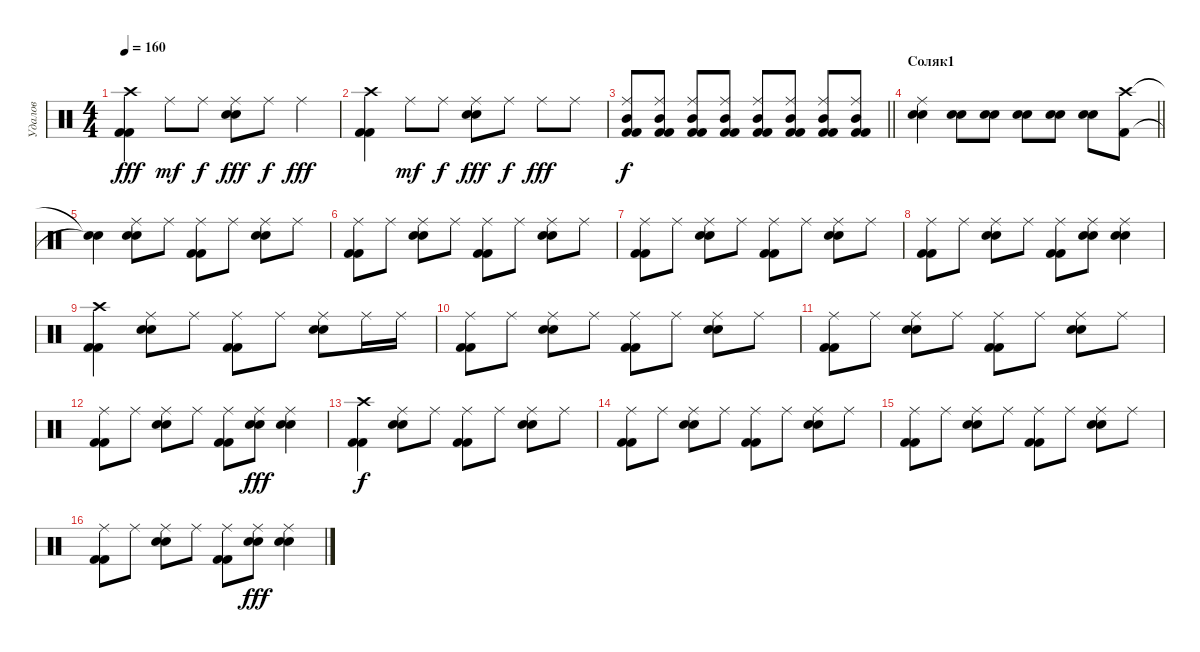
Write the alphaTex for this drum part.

\track ("Удалов" "Удалов") {instrument percussion}
\staff {score}
\articulation defaults
\ts (4 4)
\tempo 160
\clef neutral
\ks c
("Crash high (hit)" "Kick (hit) 2" "Kick (hit) 2").4{dy fff} "Ride (middle)".8{dy mf} "Ride (middle)".8{dy f} ("Ride (middle)" "Electric Snare (hit)" "Electric Snare (hit)").8{dy fff} "Ride (middle)".8{dy f} "Ride (middle)".4{dy fff} |
("Crash high (hit)" "Kick (hit) 2" "Kick (hit) 2").4 "Ride (middle)".8{dy mf} "Ride (middle)".8{dy f} ("Ride (middle)" "Electric Snare (hit)" "Electric Snare (hit)").8{dy fff} "Ride (middle)".8{dy f} "Ride (middle)".8{dy fff} "Ride (middle)".8 |
\barLineRight lightlight
("Ride (middle)" "Mid Tom (hit)" "Kick (hit) 2" "Kick (hit) 2").8{dy f} ("Ride (middle)" "Mid Tom (hit)" "Kick (hit) 2" "Kick (hit) 2").8 ("Ride (middle)" "Mid Tom (hit)" "Kick (hit) 2" "Kick (hit) 2").8 ("Ride (middle)" "Mid Tom (hit)" "Kick (hit) 2" "Kick (hit) 2").8 ("Ride (middle)" "Mid Tom (hit)" "Kick (hit) 2" "Kick (hit) 2").8 ("Ride (middle)" "Mid Tom (hit)" "Kick (hit) 2" "Kick (hit) 2").8 ("Ride (middle)" "Mid Tom (hit)" "Kick (hit) 2" "Kick (hit) 2").8 ("Ride (middle)" "Mid Tom (hit)" "Kick (hit) 2" "Kick (hit) 2").8 |
\section ("" "Соляк1")
\barLineRight lightlight
("Ride (middle)" "Electric Snare (hit)" "Electric Snare (hit)").4 ("Electric Snare (hit)" "Electric Snare (hit)").8 ("Electric Snare (hit)" "Electric Snare (hit)").8 ("Electric Snare (hit)" "Electric Snare (hit)").8 ("Electric Snare (hit)" "Electric Snare (hit)").8 ("Electric Snare (hit)" "Electric Snare (hit)").8 ("Crash high (hit)" "Kick (hit) 2").8 |
("Snare (hit)"{t} "Snare (hit)"{t}).4 ("Ride (middle)" "Electric Snare (hit)" "Electric Snare (hit)").8 "Ride (middle)".8 ("Ride (middle)" "Kick (hit) 2" "Kick (hit) 2").8 "Ride (middle)".8 ("Ride (middle)" "Electric Snare (hit)" "Electric Snare (hit)").8 "Ride (middle)".8 |
("Ride (middle)" "Kick (hit) 2" "Kick (hit) 2").8 "Ride (middle)".8 ("Ride (middle)" "Electric Snare (hit)" "Electric Snare (hit)").8 "Ride (middle)".8 ("Ride (middle)" "Kick (hit) 2" "Kick (hit) 2").8 "Ride (middle)".8 ("Ride (middle)" "Electric Snare (hit)" "Electric Snare (hit)").8 "Ride (middle)".8 |
("Ride (middle)" "Kick (hit) 2" "Kick (hit) 2").8 "Ride (middle)".8 ("Ride (middle)" "Electric Snare (hit)" "Electric Snare (hit)").8 "Ride (middle)".8 ("Ride (middle)" "Kick (hit) 2" "Kick (hit) 2").8 "Ride (middle)".8 ("Ride (middle)" "Electric Snare (hit)" "Electric Snare (hit)").8 "Ride (middle)".8 |
("Ride (middle)" "Kick (hit) 2" "Kick (hit) 2").8 "Ride (middle)".8 ("Ride (middle)" "Electric Snare (hit)" "Electric Snare (hit)").8 "Ride (middle)".8 ("Ride (middle)" "Kick (hit) 2" "Kick (hit) 2").8 ("Ride (middle)" "Electric Snare (hit)" "Electric Snare (hit)").8 ("Ride (middle)" "Electric Snare (hit)" "Electric Snare (hit)").4 |
("Crash high (hit)" "Kick (hit) 2" "Kick (hit) 2").4 ("Ride (middle)" "Electric Snare (hit)" "Electric Snare (hit)").8 "Ride (middle)".8 ("Ride (middle)" "Kick (hit) 2" "Kick (hit) 2").8 "Ride (middle)".8 ("Ride (middle)" "Electric Snare (hit)" "Electric Snare (hit)").8 "Ride (middle)".16 "Ride (middle)".16 |
("Ride (middle)" "Kick (hit) 2" "Kick (hit) 2").8 "Ride (middle)".8 ("Ride (middle)" "Electric Snare (hit)" "Electric Snare (hit)").8 "Ride (middle)".8 ("Ride (middle)" "Kick (hit) 2" "Kick (hit) 2").8 "Ride (middle)".8 ("Ride (middle)" "Electric Snare (hit)" "Electric Snare (hit)").8 "Ride (middle)".8 |
("Ride (middle)" "Kick (hit) 2" "Kick (hit) 2").8 "Ride (middle)".8 ("Ride (middle)" "Electric Snare (hit)" "Electric Snare (hit)").8 "Ride (middle)".8 ("Ride (middle)" "Kick (hit) 2" "Kick (hit) 2").8 "Ride (middle)".8 ("Ride (middle)" "Electric Snare (hit)" "Electric Snare (hit)").8 "Ride (middle)".8 |
("Ride (middle)" "Kick (hit) 2" "Kick (hit) 2").8 "Ride (middle)".8 ("Ride (middle)" "Electric Snare (hit)" "Electric Snare (hit)").8 "Ride (middle)".8 ("Ride (middle)" "Kick (hit) 2" "Kick (hit) 2").8 ("Ride (middle)" "Electric Snare (hit)" "Electric Snare (hit)").8{dy fff} ("Ride (middle)" "Electric Snare (hit)" "Electric Snare (hit)").4 |
("Crash high (hit)" "Kick (hit) 2" "Kick (hit) 2").4{dy f} ("Ride (middle)" "Electric Snare (hit)" "Electric Snare (hit)").8 "Ride (middle)".8 ("Ride (middle)" "Kick (hit) 2" "Kick (hit) 2").8 "Ride (middle)".8 ("Ride (middle)" "Electric Snare (hit)" "Electric Snare (hit)").8 "Ride (middle)".8 |
("Ride (middle)" "Kick (hit) 2" "Kick (hit) 2").8 "Ride (middle)".8 ("Ride (middle)" "Electric Snare (hit)" "Electric Snare (hit)").8 "Ride (middle)".8 ("Ride (middle)" "Kick (hit) 2" "Kick (hit) 2").8 "Ride (middle)".8 ("Ride (middle)" "Electric Snare (hit)" "Electric Snare (hit)").8 "Ride (middle)".8 |
("Ride (middle)" "Kick (hit) 2" "Kick (hit) 2").8 "Ride (middle)".8 ("Ride (middle)" "Electric Snare (hit)" "Electric Snare (hit)").8 "Ride (middle)".8 ("Ride (middle)" "Kick (hit) 2" "Kick (hit) 2").8 "Ride (middle)".8 ("Ride (middle)" "Electric Snare (hit)" "Electric Snare (hit)").8 "Ride (middle)".8 |
("Ride (middle)" "Kick (hit) 2" "Kick (hit) 2").8 "Ride (middle)".8 ("Ride (middle)" "Electric Snare (hit)" "Electric Snare (hit)").8 "Ride (middle)".8 ("Ride (middle)" "Kick (hit) 2" "Kick (hit) 2").8 ("Ride (middle)" "Electric Snare (hit)" "Electric Snare (hit)").8{dy fff} ("Ride (middle)" "Electric Snare (hit)" "Electric Snare (hit)").4
